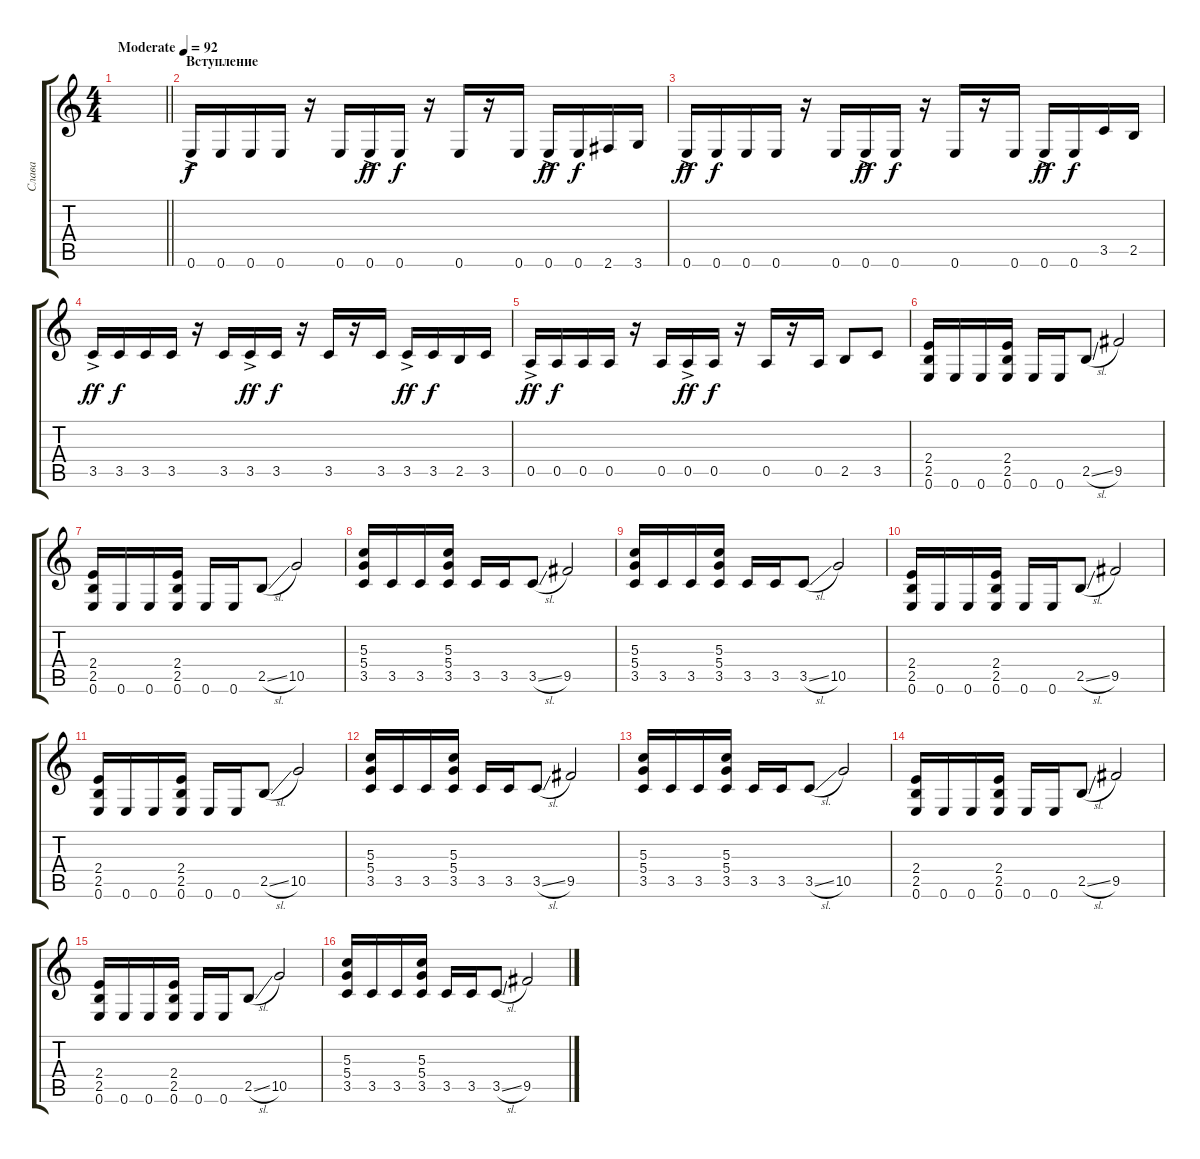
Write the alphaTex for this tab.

\track ("Слава" "Слава") {instrument distortionguitar}
\staff {score tabs}
\tuning (E4 B3 G3 D3 A2 E2) {hide}
\ts (4 4)
\tempo (92 "Moderate")
\clef g2
\barLineRight lightlight
\ks c
|
\section ("" "Вступление")
0.6{ac}.16 0.6.16{dy f} 0.6.16 0.6.16 r.16 0.6.16 0.6{ac}.16{dy ff} 0.6.16{dy f} r.16 0.6.16 r.16 0.6.16 0.6{ac}.16{dy ff} 0.6.16{dy f} 2.6.16 3.6.16 |
0.6{ac}.16{dy ff} 0.6.16{dy f} 0.6.16 0.6.16 r.16 0.6.16 0.6{ac}.16{dy ff} 0.6.16{dy f} r.16 0.6.16 r.16 0.6.16 0.6{ac}.16{dy ff} 0.6.16{dy f} 3.5.16 2.5.16 |
3.5{ac}.16{dy ff} 3.5.16{dy f} 3.5.16 3.5.16 r.16 3.5.16 3.5{ac}.16{dy ff} 3.5.16{dy f} r.16 3.5.16 r.16 3.5.16 3.5{ac}.16{dy ff} 3.5.16{dy f} 2.5.16 3.5.16 |
0.5{ac}.16{dy ff} 0.5.16{dy f} 0.5.16 0.5.16 r.16 0.5.16 0.5{ac}.16{dy ff} 0.5.16{dy f} r.16 0.5.16 r.16 0.5.16 2.5.8 3.5.8 |
(2.4 2.5 0.6).16 0.6.16 0.6.16 (2.4 2.5 0.6).16 0.6.16 0.6.16 2.5{sl}.8 9.5.2 |
(2.4 2.5 0.6).16 0.6.16 0.6.16 (2.4 2.5 0.6).16 0.6.16 0.6.16 2.5{sl}.8 10.5.2 |
(5.3 5.4 3.5).16 3.5.16 3.5.16 (5.3 5.4 3.5).16 3.5.16 3.5.16 3.5{sl}.8 9.5.2 |
(5.3 5.4 3.5).16 3.5.16 3.5.16 (5.3 5.4 3.5).16 3.5.16 3.5.16 3.5{sl}.8 10.5.2 |
(2.4 2.5 0.6).16 0.6.16 0.6.16 (2.4 2.5 0.6).16 0.6.16 0.6.16 2.5{sl}.8 9.5.2 |
(2.4 2.5 0.6).16 0.6.16 0.6.16 (2.4 2.5 0.6).16 0.6.16 0.6.16 2.5{sl}.8 10.5.2 |
(5.3 5.4 3.5).16 3.5.16 3.5.16 (5.3 5.4 3.5).16 3.5.16 3.5.16 3.5{sl}.8 9.5.2 |
(5.3 5.4 3.5).16 3.5.16 3.5.16 (5.3 5.4 3.5).16 3.5.16 3.5.16 3.5{sl}.8 10.5.2 |
(2.4 2.5 0.6).16 0.6.16 0.6.16 (2.4 2.5 0.6).16 0.6.16 0.6.16 2.5{sl}.8 9.5.2 |
(2.4 2.5 0.6).16 0.6.16 0.6.16 (2.4 2.5 0.6).16 0.6.16 0.6.16 2.5{sl}.8 10.5.2 |
(5.3 5.4 3.5).16 3.5.16 3.5.16 (5.3 5.4 3.5).16 3.5.16 3.5.16 3.5{sl}.8 9.5.2
